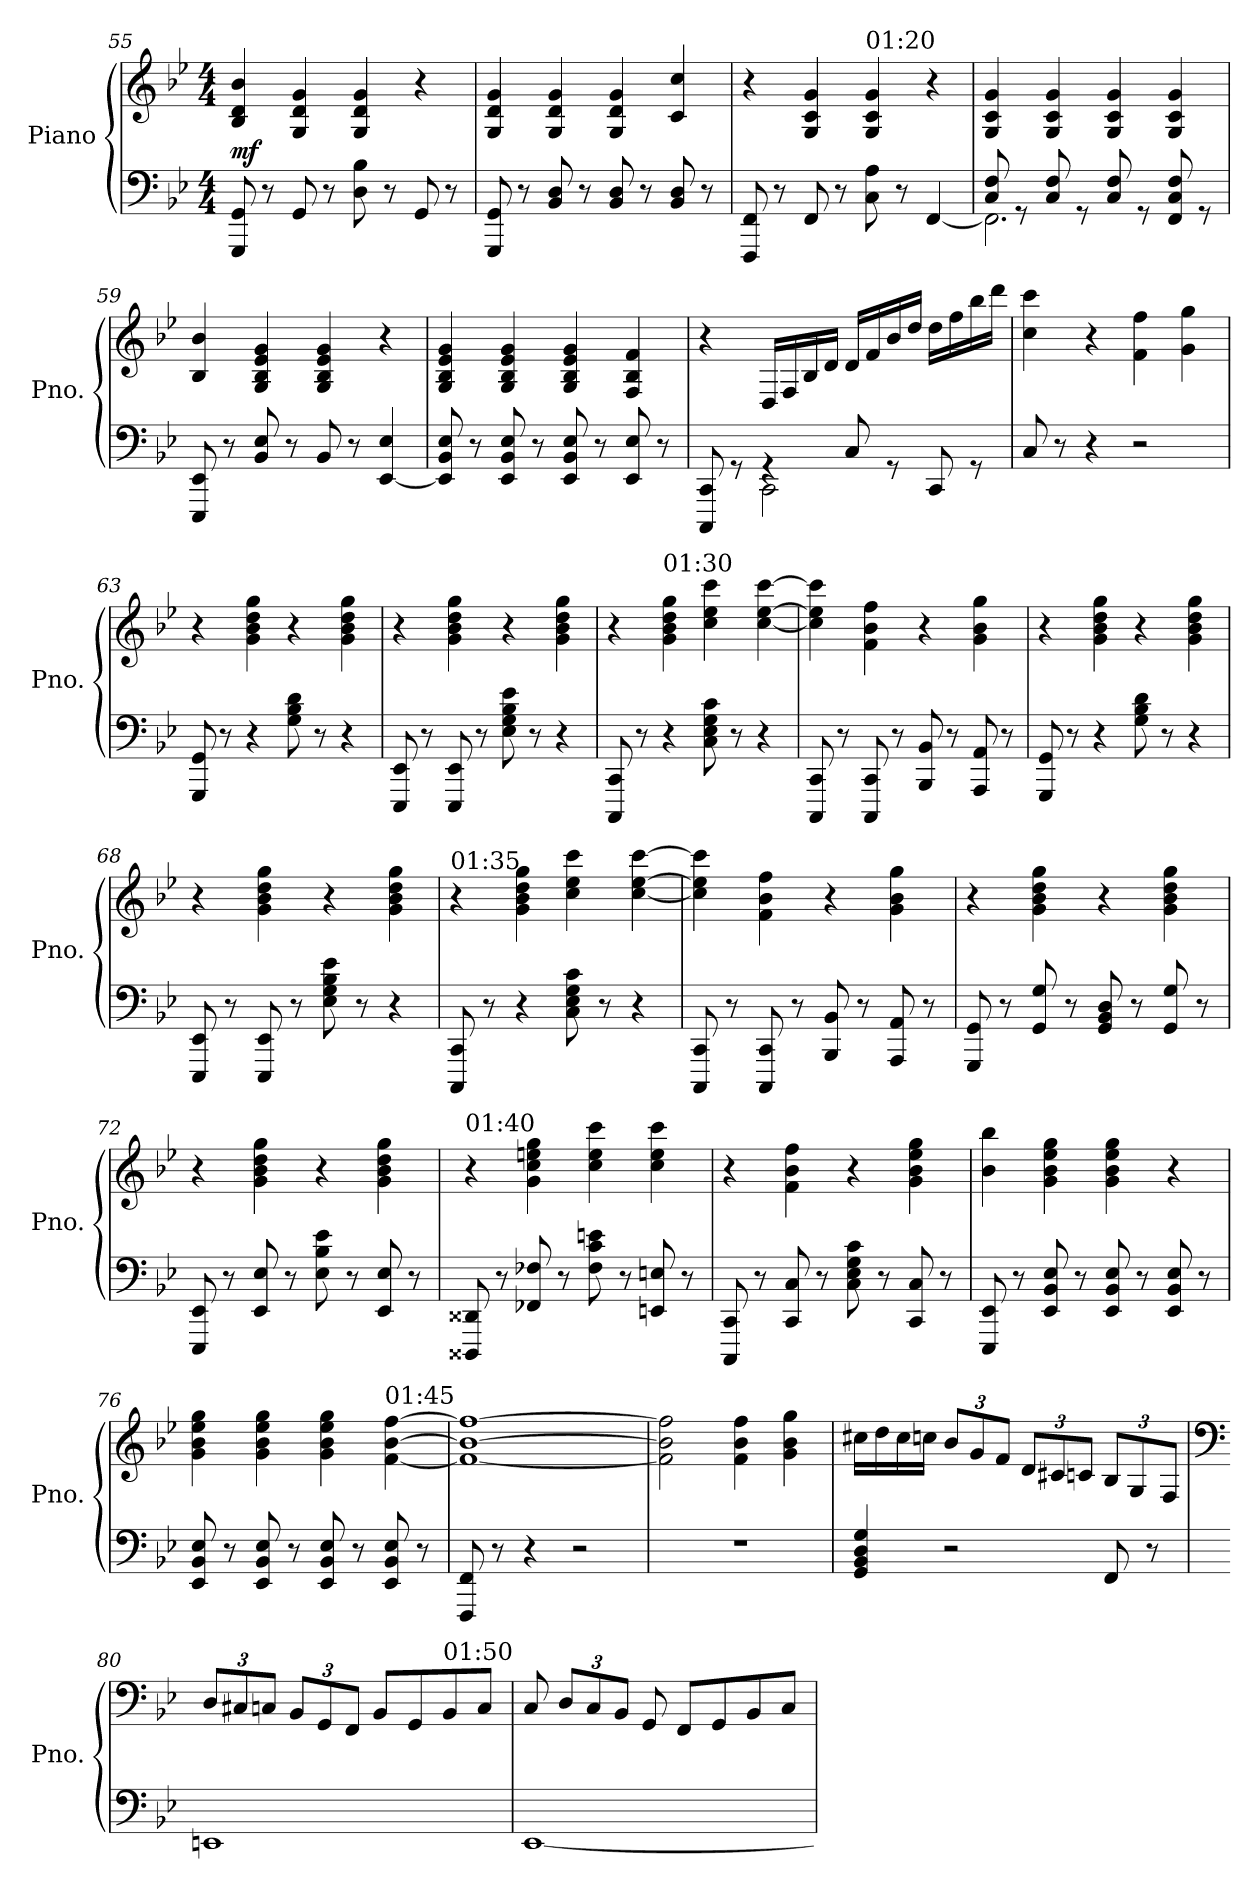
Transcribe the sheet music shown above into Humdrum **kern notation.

**kern	**kern	**dynam
*part1	*part1	*part1
*staff2	*staff1	*staff1/2
*I"Piano	*	*
*I'Pno.	*	*
*clefF4	*clefG2	*
*k[b-e-]	*k[b-e-]	*
*M4/4	*M4/4	*
=55	=55	=55
!	!	!LO:DY:a=2
8GGG/ 8GG/	4B-/ 4d/ 4b-/	mf
8r	.	.
8GG/	4G/ 4d/ 4g/	.
8r	.	.
8D\ 8B-\	4G/ 4d/ 4g/	.
8r	.	.
8GG/	4r	.
8r	.	.
!!LO:PB:g=z
=56	=56	=56
8GGG/ 8GG/	4G/ 4d/ 4g/	.
8r	.	.
8BB-/ 8D/	4G/ 4d/ 4g/	.
8r	.	.
8BB-/ 8D/	4G/ 4d/ 4g/	.
8r	.	.
8BB-/ 8D/	4c/ 4cc/	.
8r	.	.
=57	=57	=57
8FFF/ 8FF/	4r	.
8r	.	.
8FF/	4G/ 4c/ 4g/	.
8r	.	.
!	!LO:TX:a:t=01&colon;20	!
8C\ 8A\	4G/ 4c/ 4g/	.
8r	.	.
[4FF/	4r	.
=58	=58	=58
*^	*	*
8C/ 8F/	2.FF\]	4G/ 4c/ 4g/	.
8rGG	.	.	.
8C/ 8F/	.	4G/ 4c/ 4g/	.
8rGG	.	.	.
8C/ 8F/	.	4G/ 4c/ 4g/	.
8rGG	.	.	.
8FF/ 8C/ 8F/	4ryy	4G/ 4c/ 4g/	.
8rGG	.	.	.
*v	*v	*	*
=59	=59	=59
8EEE-/ 8EE-/	4B-/ 4b-/	.
8r	.	.
8BB-/ 8E-/	4G/ 4B-/ 4e-/ 4g/	.
8r	.	.
8BB-/	4G/ 4B-/ 4e-/ 4g/	.
8r	.	.
[4EE-/ 4E-/	4r	.
!!LO:LB:g=z
=60	=60	=60
8EE-/] 8BB-/ 8E-/	4G/ 4B-/ 4e-/ 4g/	.
8r	.	.
8EE-/ 8BB-/ 8E-/	4G/ 4B-/ 4e-/ 4g/	.
8r	.	.
8EE-/ 8BB-/ 8E-/	4G/ 4B-/ 4e-/ 4g/	.
8r	.	.
8EE-/ 8E-/	4F/ 4B-/ 4f/	.
8r	.	.
=61	=61	=61
*^	*	*
8CCC/ 8CC/	4ryy	4r	.
8rGG	.	.	.
4rGG	2CC\	16D/LL	.
.	.	16F/	.
.	.	16B-/	.
.	.	16d/JJ	.
8C/	.	16d/LL	.
.	.	16f/	.
8rGG	.	16b-/	.
.	.	16dd/JJ	.
8CC/	4ryy	16dd\LL	.
.	.	16ff\	.
8rGG	.	16bb-\	.
.	.	16ddd\JJ	.
*v	*v	*	*
=62	=62	=62
8C/	4cc\ 4ccc\	.
8r	.	.
4r	4r	.
2r	4f\ 4ff\	.
.	4g\ 4gg\	.
=63	=63	=63
8GGG/ 8GG/	4r	.
8r	.	.
4r	4g\ 4b-\ 4dd\ 4gg\	.
8G\ 8B-\ 8d\	4r	.
8r	.	.
4r	4g\ 4b-\ 4dd\ 4gg\	.
!!LO:LB:g=z
=64	=64	=64
8EEE-/ 8EE-/	4r	.
8r	.	.
8EEE-/ 8EE-/	4g\ 4b-\ 4dd\ 4gg\	.
8r	.	.
8E-\ 8G\ 8B-\ 8e-\	4r	.
8r	.	.
4r	4g\ 4b-\ 4dd\ 4gg\	.
=65	=65	=65
8CCC/ 8CC/	4r	.
8r	.	.
!	!LO:TX:a:t=01&colon;30	!
4r	4g\ 4b-\ 4dd\ 4gg\	.
8C\ 8E-\ 8G\ 8c\	4cc\ 4ee-\ 4ccc\	.
8r	.	.
4r	[4cc\ [4ee-\ [4ccc\	.
=66	=66	=66
8CCC/ 8CC/	4cc\] 4ee-\] 4ccc\]	.
8r	.	.
8CCC/ 8CC/	4f\ 4b-\ 4ff\	.
8r	.	.
8BBB-/ 8BB-/	4r	.
8r	.	.
8AAA/ 8AA/	4g\ 4b-\ 4gg\	.
8r	.	.
=67	=67	=67
8GGG/ 8GG/	4r	.
8r	.	.
4r	4g\ 4b-\ 4dd\ 4gg\	.
8G\ 8B-\ 8d\	4r	.
8r	.	.
4r	4g\ 4b-\ 4dd\ 4gg\	.
=68	=68	=68
8EEE-/ 8EE-/	4r	.
8r	.	.
8EEE-/ 8EE-/	4g\ 4b-\ 4dd\ 4gg\	.
8r	.	.
8E-\ 8G\ 8B-\ 8e-\	4r	.
8r	.	.
4r	4g\ 4b-\ 4dd\ 4gg\	.
!!LO:LB:g=z
=69	=69	=69
!	!LO:TX:a:t=01&colon;35	!
8CCC/ 8CC/	4r	.
8r	.	.
4r	4g\ 4b-\ 4dd\ 4gg\	.
8C\ 8E-\ 8G\ 8c\	4cc\ 4ee-\ 4ccc\	.
8r	.	.
4r	[4cc\ [4ee-\ [4ccc\	.
=70	=70	=70
8CCC/ 8CC/	4cc\] 4ee-\] 4ccc\]	.
8r	.	.
8CCC/ 8CC/	4f\ 4b-\ 4ff\	.
8r	.	.
8BBB-/ 8BB-/	4r	.
8r	.	.
8AAA/ 8AA/	4g\ 4b-\ 4gg\	.
8r	.	.
=71	=71	=71
8GGG/ 8GG/	4r	.
8r	.	.
8GG/ 8G/	4g\ 4b-\ 4dd\ 4gg\	.
8r	.	.
8GG/ 8BB-/ 8D/	4r	.
8r	.	.
8GG/ 8G/	4g\ 4b-\ 4dd\ 4gg\	.
8r	.	.
=72	=72	=72
8EEE-/ 8EE-/	4r	.
8r	.	.
8EE-/ 8E-/	4g\ 4b-\ 4dd\ 4gg\	.
8r	.	.
8E-\ 8B-\ 8e-\	4r	.
8r	.	.
8EE-/ 8E-/	4g\ 4b-\ 4dd\ 4gg\	.
8r	.	.
!!LO:LB:g=z
=73	=73	=73
!	!LO:TX:a:t=01&colon;40	!
8DDD##X/ 8DD##X/	4r	.
8r	.	.
8FF-X/ 8F-X/	4g\ 4cc\ 4een\ 4gg\	.
8r	.	.
8F-\ 8c\ 8en\	4cc\ 4ee\ 4ccc\	.
8r	.	.
8EEn/ 8En/	4cc\ 4ee\ 4ccc\	.
8r	.	.
=74	=74	=74
8CCC/ 8CC/	4r	.
8r	.	.
8CC/ 8C/	4f\ 4b-\ 4ff\	.
8r	.	.
8C\ 8E-\ 8G\ 8c\	4r	.
8r	.	.
8CC/ 8C/	4g\ 4b-\ 4ee-\ 4gg\	.
8r	.	.
=75	=75	=75
8EEE-/ 8EE-/	4b-\ 4bb-\	.
8r	.	.
8EE-/ 8BB-/ 8E-/	4g\ 4b-\ 4ee-\ 4gg\	.
8r	.	.
8EE-/ 8BB-/ 8E-/	4g\ 4b-\ 4ee-\ 4gg\	.
8r	.	.
8EE-/ 8BB-/ 8E-/	4r	.
8r	.	.
=76	=76	=76
8EE-/ 8BB-/ 8E-/	4g\ 4b-\ 4ee-\ 4gg\	.
8r	.	.
8EE-/ 8BB-/ 8E-/	4g\ 4b-\ 4ee-\ 4gg\	.
8r	.	.
8EE-/ 8BB-/ 8E-/	4g\ 4b-\ 4ee-\ 4gg\	.
8r	.	.
!	!LO:TX:a:t=01&colon;45	!
8EE-/ 8BB-/ 8E-/	[4f\ [4b-\ [4ff\	.
8r	.	.
!!LO:LB:g=z
=77	=77	=77
8FFF/ 8FF/	1f_ 1b-_ 1ff_	.
8r	.	.
4r	.	.
2r	.	.
=78	=78	=78
1r	2f\] 2b-\] 2ff\]	.
.	4f\ 4b-\ 4ff\	.
.	4g\ 4b-\ 4gg\	.
=79	=79	=79
4GG/ 4BB-/ 4D/ 4G/	16cc#X\LL	.
.	16dd\	.
.	16cc#\	.
.	16ccn\JJ	.
*	*Xbrackettup	*
2r	12b-/L	.
.	12g/	.
.	12f/J	.
.	12d/L	.
.	12c#X/	.
.	12cn/J	.
8FF/	12B-/L	.
.	12G/	.
8r	.	.
.	12F/J	.
=80	=80	=80
*	*clefF4	*
1EEn	12D/L	.
.	12C#X/	.
.	12Cn/J	.
.	12BB-/L	.
.	12GG/	.
.	12FF/J	.
.	8BB-/L	.
.	8GG/	.
!	!LO:TX:a:t=01&colon;50	!
.	8BB-/	.
.	8C/J	.
!!LO:PB:g=z
=81	=81	=81
[1EE-	8C/	.
.	12D/L	.
.	12C/	.
.	12BB-/J	.
.	8GG/	.
.	8FF/L	.
.	8GG/	.
.	8BB-/	.
.	8C/J	.
=	=	=
*-	*-	*-
